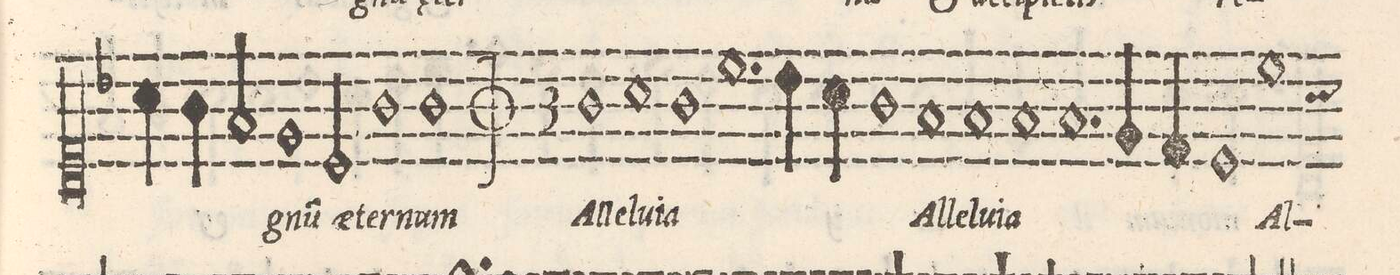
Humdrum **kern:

**kern	**text
*I"CANTVS	*
*clefC1	*
*k[b-]	*
*met(C|)	*
*M2/1	*
4a\	.
4g\	.
=52-	=52-
2f/	.
1e/	-gnu(m)
2c/	ae-
=53-	=53-
1g	-ter-
1g	-num
=54-	=54-
*M3/1	*
*met(O|3)	*
1g	Al-
1a	-le-
1g	-lu-
=55-	=55-
1.cc	-ia
4b-\	.
4a\	.
1g	.
=56-	=56-
1f	Al-
1f	-le-
1f	-lu-
=57-	=57-
1.f	-ia
4e/	.
4d/	.
1c	.
=58-	=58-
1cc	Al-
*custos:a	*
*-	*-
